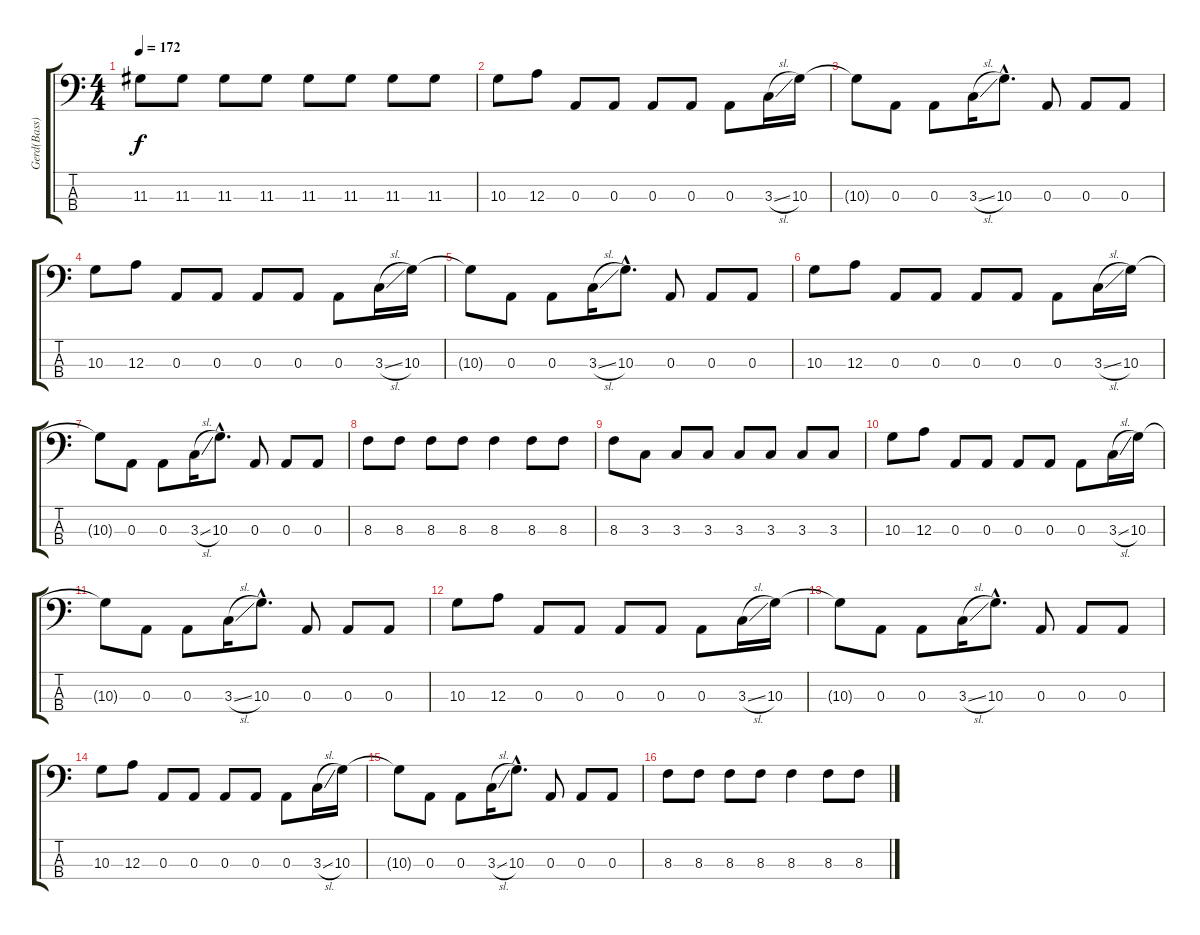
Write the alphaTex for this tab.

\track ("Gerd(Bass)" "Gerd(Bass)") {instrument fretlessbass}
\staff {score tabs}
\tuning (G2 D2 A1 E1) {hide}
\ts (4 4)
\tempo 172
\clef f4
\ks c
11.3.8{dy f} 11.3.8 11.3.8 11.3.8 11.3.8{volume 16} 11.3.8 11.3.8 11.3.8 |
10.3.8{volume 16 instrument fretlessbass} 12.3.8 0.3.8 0.3.8 0.3.8 0.3.8 0.3.8 3.3{sl}.16 10.3.16 |
10.3{t}.8 0.3.8 0.3.8 3.3{sl}.16 10.3{hac}.8{d} 0.3.8 0.3.8 0.3.8 |
10.3.8 12.3.8 0.3.8 0.3.8 0.3.8 0.3.8 0.3.8 3.3{sl}.16 10.3.16 |
10.3{t}.8 0.3.8 0.3.8 3.3{sl}.16 10.3{hac}.8{d} 0.3.8 0.3.8 0.3.8 |
10.3.8 12.3.8 0.3.8 0.3.8 0.3.8 0.3.8 0.3.8 3.3{sl}.16 10.3.16 |
10.3{t}.8 0.3.8 0.3.8 3.3{sl}.16 10.3{hac}.8{d} 0.3.8 0.3.8 0.3.8 |
8.3.8 8.3.8 8.3.8 8.3.8 8.3.4 8.3.8 8.3.8 |
8.3.8 3.3.8 3.3.8 3.3.8 3.3.8 3.3.8 3.3.8 3.3.8 |
10.3.8 12.3.8 0.3.8 0.3.8 0.3.8 0.3.8 0.3.8 3.3{sl}.16 10.3.16 |
10.3{t}.8 0.3.8 0.3.8 3.3{sl}.16 10.3{hac}.8{d} 0.3.8 0.3.8 0.3.8 |
10.3.8 12.3.8 0.3.8 0.3.8 0.3.8 0.3.8 0.3.8 3.3{sl}.16 10.3.16 |
10.3{t}.8 0.3.8 0.3.8 3.3{sl}.16 10.3{hac}.8{d} 0.3.8 0.3.8 0.3.8 |
10.3.8 12.3.8 0.3.8 0.3.8 0.3.8 0.3.8 0.3.8 3.3{sl}.16 10.3.16 |
10.3{t}.8 0.3.8 0.3.8 3.3{sl}.16 10.3{hac}.8{d} 0.3.8 0.3.8 0.3.8 |
8.3.8 8.3.8 8.3.8 8.3.8 8.3.4 8.3.8 8.3.8
